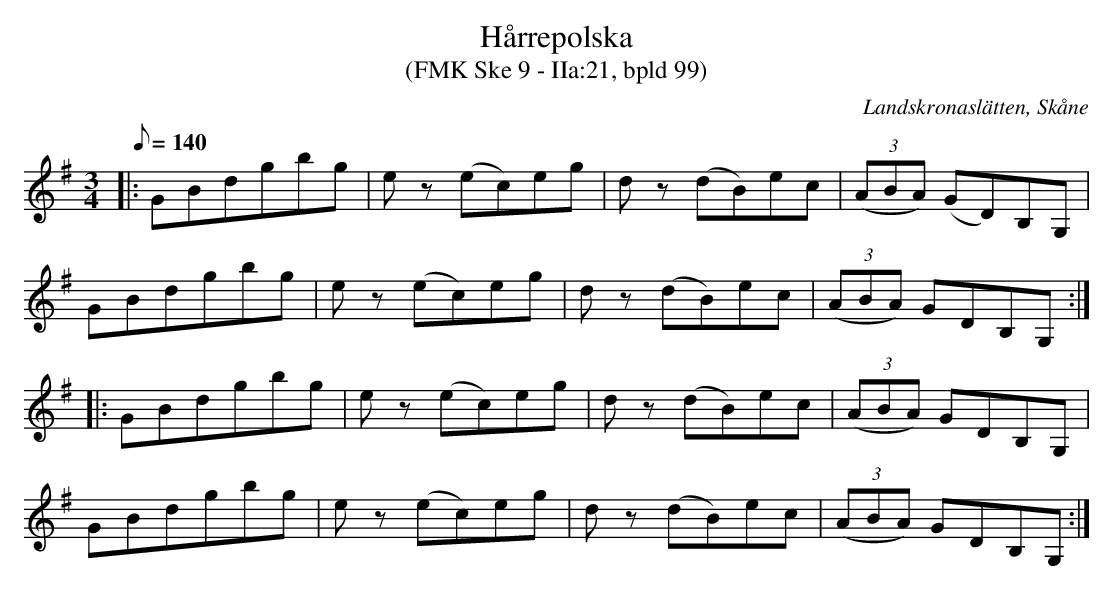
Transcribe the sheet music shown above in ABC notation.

X:1
T:Hårrepolska
T:(FMK Ske 9 - IIa:21, bpld 99)
O:Landskronaslätten, Skåne
M:3/4
L:1/8
Q:140
K:G
|: GBdgbg | ez (ec)eg | dz (dB)ec | (3(ABA) (GD)B,G, |
 GBdgbg | ez (ec)eg | dz (dB)ec | (3(ABA) GDB,G,  ::
 GBdgbg | ez (ec)eg | dz (dB)ec | (3(ABA) GDB,G,  |
 GBdgbg | ez (ec)eg | dz (dB)ec | (3(ABA) GDB,G,  :|
